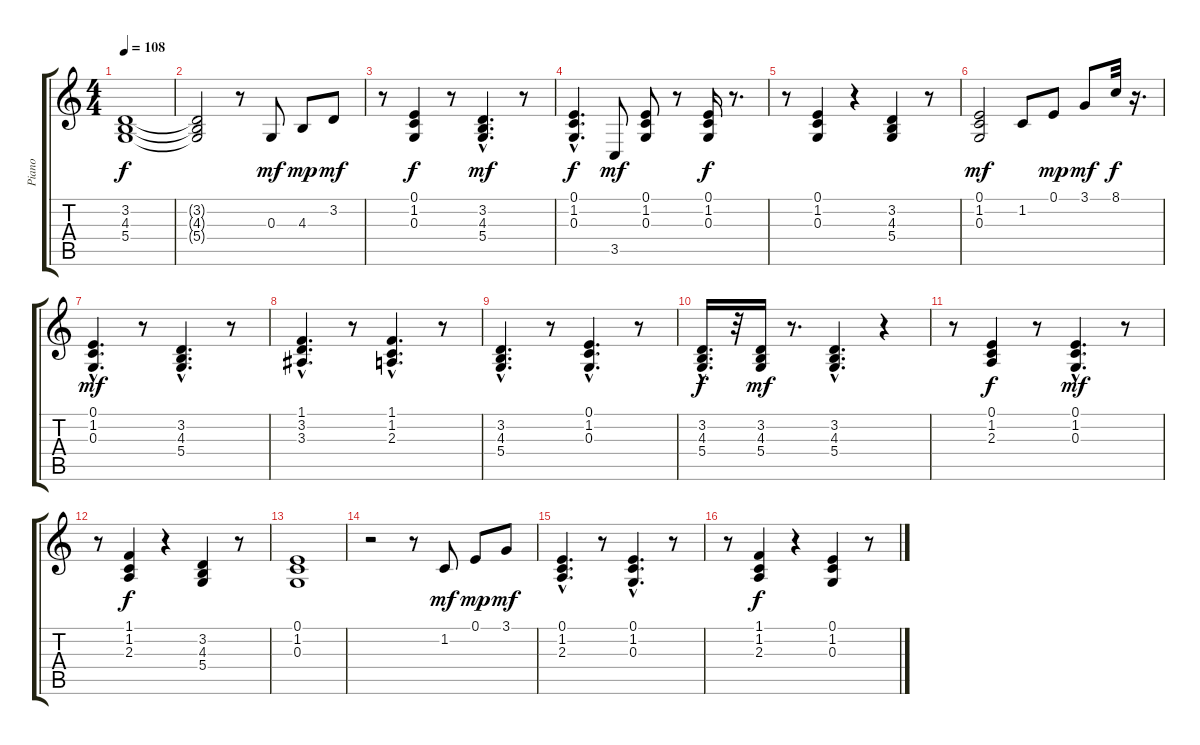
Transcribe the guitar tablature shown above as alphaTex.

\track ("Piano" "Piano") {instrument acousticgrandpiano}
\staff {score tabs}
\tuning (E4 B3 G3 D3 A2 E2) {hide}
\ts (4 4)
\tempo 108
\clef g2
\ks c
(3.2 4.3 5.4).1{dy f} |
(3.2{t} 4.3{t} 5.4{t}).2 r.8 0.3.8{dy mf} 4.3.8{dy mp} 3.2.8{dy mf} |
r.8 (0.1 1.2 0.3).4{dy f} r.8 (3.2{hac} 4.3{hac} 5.4{hac}).4{d dy mf} r.8 |
(0.1{hac} 1.2{hac} 0.3{hac}).4{d dy f} 3.5.8{dy mf} (0.1 1.2 0.3).8 r.8 (0.1 1.2 0.3).16{dy f} r.8{d} |
r.8 (0.1 1.2 0.3).4 r.4 (3.2 4.3 5.4).4 r.8 |
(0.1 1.2 0.3).2{dy mf} 1.2.8 0.1.8{dy mp} 3.1.8{dy mf} 8.1.32{dy f} r.16{d} |
(0.1{hac} 1.2{hac} 0.3{hac}).4{d dy mf} r.8 (3.2{hac} 4.3{hac} 5.4{hac}).4{d} r.8 |
(1.1{hac} 3.2{hac} 3.3{hac}).4{d} r.8 (1.1{hac} 1.2{hac} 2.3{hac}).4{d} r.8 |
(3.2{hac} 4.3{hac} 5.4{hac}).4{d} r.8 (0.1{hac} 1.2{hac} 0.3{hac}).4{d} r.8 |
(3.2{hac} 4.3{hac} 5.4{hac}).16{d dy f} r.32 (3.2 4.3 5.4).16{dy mf} r.8{d} (3.2{hac} 4.3{hac} 5.4{hac}).4{d} r.4 |
r.8 (0.1 1.2 2.3).4{dy f} r.8 (0.1{hac} 1.2{hac} 0.3{hac}).4{d dy mf} r.8 |
r.8 (1.1 1.2 2.3).4{dy f} r.4 (3.2 4.3 5.4).4 r.8 |
(0.1 1.2 0.3).1 |
r.2 r.8 1.2.8{dy mf} 0.1.8{dy mp} 3.1.8{dy mf} |
(0.1{hac} 1.2{hac} 2.3{hac}).4{d} r.8 (0.1{hac} 1.2{hac} 0.3{hac}).4{d} r.8 |
r.8 (1.1 1.2 2.3).4{dy f} r.4 (0.1 1.2 0.3).4 r.8
